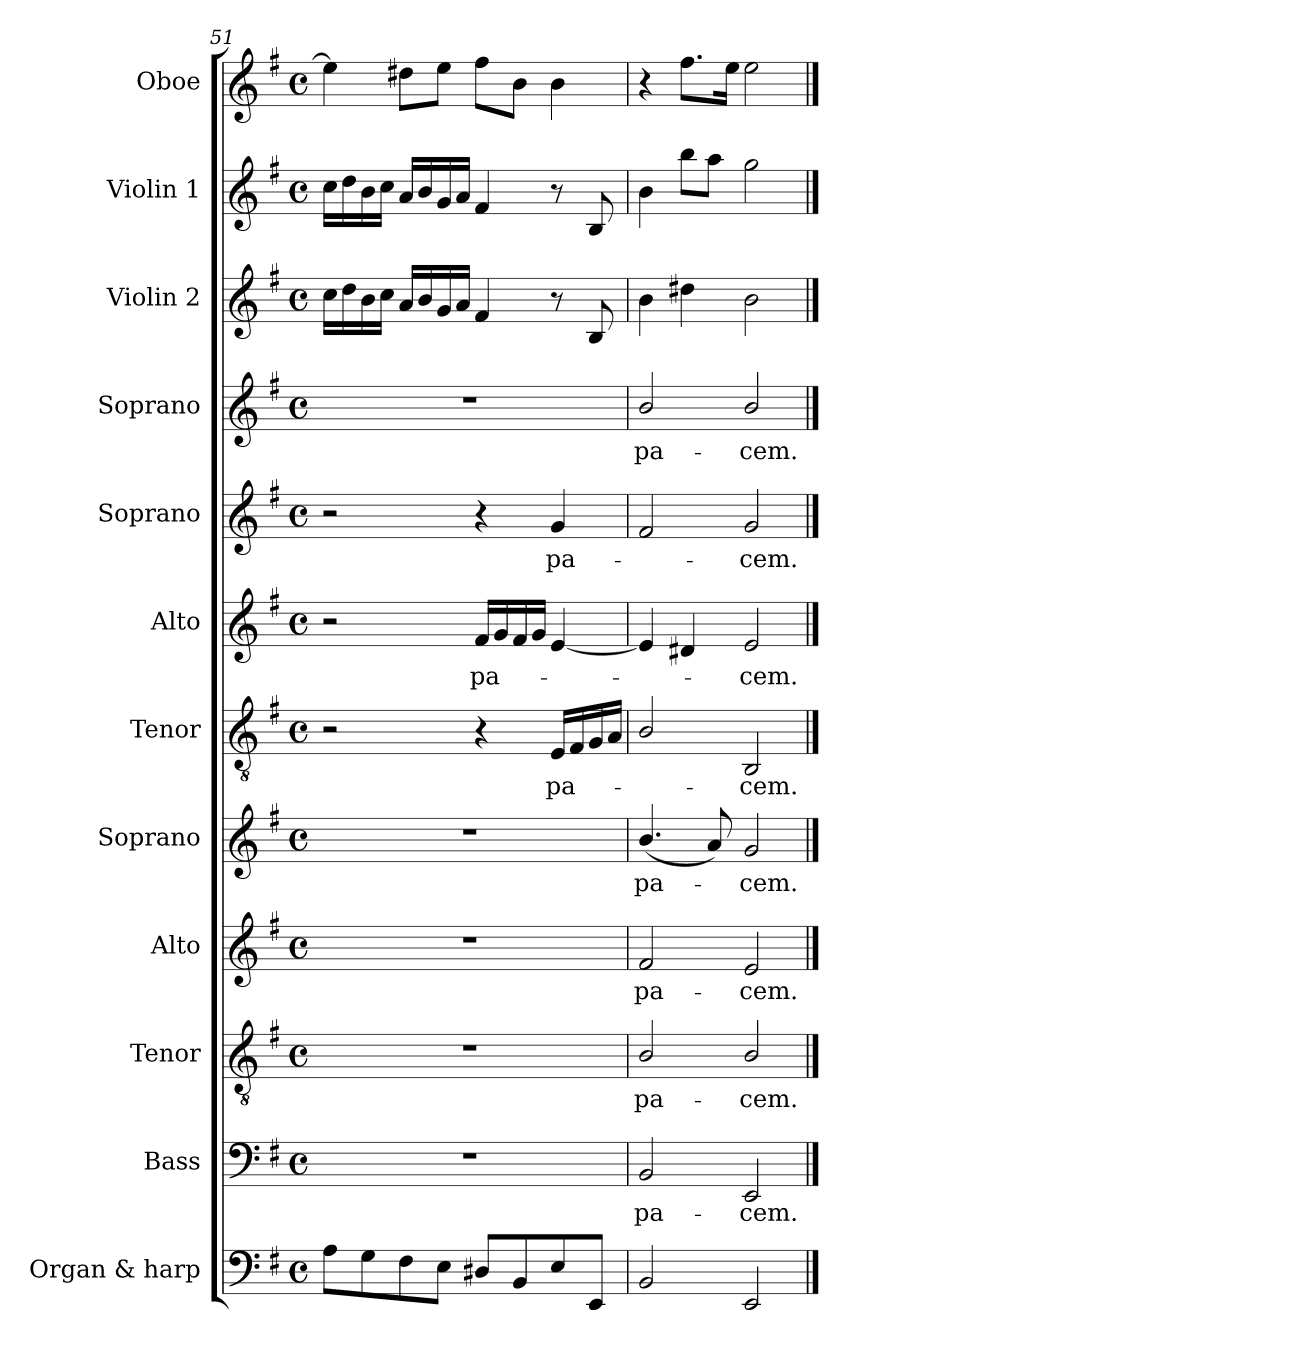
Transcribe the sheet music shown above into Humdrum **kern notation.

**kern	**kern	**text	**kern	**text	**kern	**text	**kern	**text	**kern	**text	**kern	**text	**kern	**text	**kern	**text	**kern	**kern	**kern
*part12	*part11	*part11	*part10	*part10	*part9	*part9	*part8	*part8	*part7	*part7	*part6	*part6	*part5	*part5	*part4	*part4	*part3	*part2	*part1
*staff12	*staff11	*staff11	*staff10	*staff10	*staff9	*staff9	*staff8	*staff8	*staff7	*staff7	*staff6	*staff6	*staff5	*staff5	*staff4	*staff4	*staff3	*staff2	*staff1
*I"Organ & harp	*I"Bass	*	*I"Tenor	*	*I"Alto	*	*I"Soprano	*	*I"Tenor	*	*I"Alto	*	*I"Soprano	*	*I"Soprano	*	*I"Violin 2	*I"Violin 1	*I"Oboe
*I'Org. & H.	*I'B.	*	*I'T.	*	*I'A.	*	*I'S.	*	*I'T.	*	*I'A.	*	*I'S.	*	*I'S.	*	*I'Vln. 2	*I'Vln. 1	*I'Ob.
*clefF4	*clefF4	*	*clefGv2	*	*clefG2	*	*clefG2	*	*clefGv2	*	*clefG2	*	*clefG2	*	*clefG2	*	*clefG2	*clefG2	*clefG2
*	*	*	*ITrd7c12	*	*	*	*	*	*ITrd7c12	*	*	*	*	*	*	*	*	*	*
*k[f#]	*k[f#]	*	*k[f#]	*	*k[f#]	*	*k[f#]	*	*k[f#]	*	*k[f#]	*	*k[f#]	*	*k[f#]	*	*k[f#]	*k[f#]	*k[f#]
*G:	*G:	*	*G:	*	*G:	*	*G:	*	*G:	*	*G:	*	*G:	*	*G:	*	*G:	*G:	*G:
*M4/4	*M4/4	*	*M4/4	*	*M4/4	*	*M4/4	*	*M4/4	*	*M4/4	*	*M4/4	*	*M4/4	*	*M4/4	*M4/4	*M4/4
*met(c)	*met(c)	*	*met(c)	*	*met(c)	*	*met(c)	*	*met(c)	*	*met(c)	*	*met(c)	*	*met(c)	*	*met(c)	*met(c)	*met(c)
=51	=51	=51	=51	=51	=51	=51	=51	=51	=51	=51	=51	=51	=51	=51	=51	=51	=51	=51	=51
8Ai\L	1r	.	1r	.	1r	.	1r	.	2r	.	2r	.	2r	.	1r	.	16cci\LL	16cci\LL	4eei\]
.	.	.	.	.	.	.	.	.	.	.	.	.	.	.	.	.	16ddi\	16ddi\	.
8Gi\	.	.	.	.	.	.	.	.	.	.	.	.	.	.	.	.	16bi\	16bi\	.
.	.	.	.	.	.	.	.	.	.	.	.	.	.	.	.	.	16cci\JJ	16cci\JJ	.
8F#i\	.	.	.	.	.	.	.	.	.	.	.	.	.	.	.	.	16ai/LL	16ai/LL	8dd#Xi\L
.	.	.	.	.	.	.	.	.	.	.	.	.	.	.	.	.	16bi/	16bi/	.
8Ei\J	.	.	.	.	.	.	.	.	.	.	.	.	.	.	.	.	16gi/	16gi/	8eei\J
.	.	.	.	.	.	.	.	.	.	.	.	.	.	.	.	.	16ai/JJ	16ai/JJ	.
!	!	!	!	!	!	!	!	!	!	!	!	!LO:LY:b:color=#000000	!	!	!	!	!	!	!
8D#Xi/L	.	.	.	.	.	.	.	.	4r	.	16f#i/LL	pa-	4r	.	.	.	4f#i/	4f#i/	8ff#i\L
.	.	.	.	.	.	.	.	.	.	.	16gi/	.	.	.	.	.	.	.	.
8BBi/	.	.	.	.	.	.	.	.	.	.	16f#i/	.	.	.	.	.	.	.	8bi\J
.	.	.	.	.	.	.	.	.	.	.	16gi/JJ	.	.	.	.	.	.	.	.
!	!	!	!	!	!	!	!	!	!	!LO:LY:b:color=#000000	!	!	!	!	!	!	!	!	!
!	!	!	!	!	!	!	!	!	!	!	!	!	!	!LO:LY:b:color=#000000	!	!	!	!	!
8Ei/	.	.	.	.	.	.	.	.	16EEi/LL	pa-	[4ei/	.	4gi/	pa-	.	.	8r	8r	4bi\
.	.	.	.	.	.	.	.	.	16FF#i/	.	.	.	.	.	.	.	.	.	.
8EEi/J	.	.	.	.	.	.	.	.	16GGi/	.	.	.	.	.	.	.	8Bi/	8Bi/	.
.	.	.	.	.	.	.	.	.	16AAi/JJ	.	.	.	.	.	.	.	.	.	.
=52	=52	=52	=52	=52	=52	=52	=52	=52	=52	=52	=52	=52	=52	=52	=52	=52	=52	=52	=52
!	!	!LO:LY:b:color=#000000	!	!	!	!	!	!	!	!	!	!	!	!	!	!	!	!	!
!	!	!	!	!LO:LY:b:color=#000000	!	!	!	!	!	!	!	!	!	!	!	!	!	!	!
!	!	!	!	!	!	!LO:LY:b:color=#000000	!	!	!	!	!	!	!	!	!	!	!	!	!
!	!	!	!	!	!	!	!	!LO:LY:b:color=#000000	!	!	!	!	!	!	!	!	!	!	!
!	!	!	!	!	!	!	!	!	!	!	!	!	!	!	!	!LO:LY:b:color=#000000	!	!	!
2BBi/	2BBi/	pa-	2BBi/	pa-	2f#i/	pa-	(4.bi/	pa-	2BBi/	.	4ei/]	.	2f#i/	.	2bi/	pa-	4bi\	4bi\	4r
.	.	.	.	.	.	.	.	.	.	.	4d#Xi/	.	.	.	.	.	4dd#Xi\	8bbi\L	8.ff#i\L
.	.	.	.	.	.	.	8ai/)	.	.	.	.	.	.	.	.	.	.	8aai\J	.
.	.	.	.	.	.	.	.	.	.	.	.	.	.	.	.	.	.	.	16eei\Jk
!	!	!LO:LY:b:color=#000000	!	!	!	!	!	!	!	!	!	!	!	!	!	!	!	!	!
!	!	!	!	!LO:LY:b:color=#000000	!	!	!	!	!	!	!	!	!	!	!	!	!	!	!
!	!	!	!	!	!	!LO:LY:b:color=#000000	!	!	!	!	!	!	!	!	!	!	!	!	!
!	!	!	!	!	!	!	!	!LO:LY:b:color=#000000	!	!	!	!	!	!	!	!	!	!	!
!	!	!	!	!	!	!	!	!	!	!LO:LY:b:color=#000000	!	!	!	!	!	!	!	!	!
!	!	!	!	!	!	!	!	!	!	!	!	!LO:LY:b:color=#000000	!	!	!	!	!	!	!
!	!	!	!	!	!	!	!	!	!	!	!	!	!	!LO:LY:b:color=#000000	!	!	!	!	!
!	!	!	!	!	!	!	!	!	!	!	!	!	!	!	!	!LO:LY:b:color=#000000	!	!	!
2EEi/	2EEi/	-cem.	2BBi/	-cem.	2ei/	-cem.	2gi/	-cem.	2BBBi/	-cem.	2ei/	-cem.	2gi/	-cem.	2bi/	-cem.	2bi\	2ggi\	2eei\
==	==	==	==	==	==	==	==	==	==	==	==	==	==	==	==	==	==	==	==
*-	*-	*-	*-	*-	*-	*-	*-	*-	*-	*-	*-	*-	*-	*-	*-	*-	*-	*-	*-
